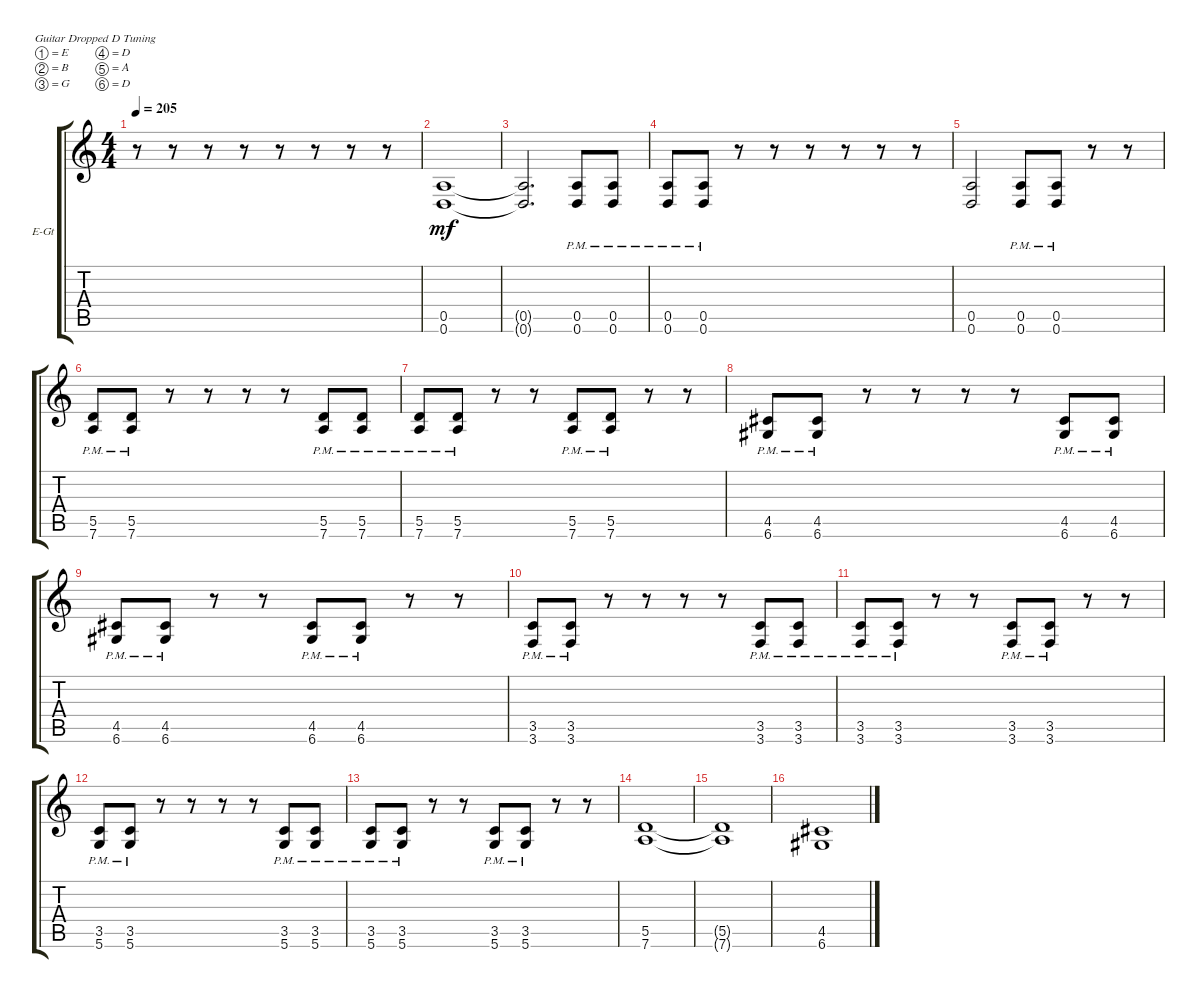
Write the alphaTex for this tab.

\defaultSystemsLayout 4
\bracketExtendMode groupsimilarinstruments
\firstSystemTrackNameOrientation horizontal
\otherSystemsTrackNameOrientation horizontal
\track ("left" "E-Gt") {instrument overdrivenguitar}
\staff {score tabs}
\tuning (E4 B3 G3 D3 A2 D2)
\ts (4 4)
\tempo 205
\clef g2
\ks c
r.8{dy mf} r.8 r.8 r.8 r.8 r.8 r.8 r.8 |
(0.6 0.5).1 |
(0.6{t} 0.5{t}).2{d} (0.6{pm} 0.5{pm}).8 (0.6{pm} 0.5{pm}).8 |
(0.6{pm} 0.5{pm}).8 (0.6{pm} 0.5{pm}).8 r.8 r.8 r.8 r.8 r.8 r.8 |
(0.6 0.5).2 (0.6{pm} 0.5{pm}).8 (0.6{pm} 0.5{pm}).8 r.8 r.8 |
(7.6{pm} 5.5{pm}).8 (7.6{pm} 5.5{pm}).8 r.8 r.8 r.8 r.8 (7.6{pm} 5.5{pm}).8 (7.6{pm} 5.5{pm}).8 |
(7.6{pm} 5.5{pm}).8 (7.6{pm} 5.5{pm}).8 r.8 r.8 (7.6{pm} 5.5{pm}).8 (7.6{pm} 5.5{pm}).8 r.8 r.8 |
(6.6{pm} 4.5{pm}).8 (6.6{pm} 4.5{pm}).8 r.8 r.8 r.8 r.8 (6.6{pm} 4.5{pm}).8 (6.6{pm} 4.5{pm}).8 |
(6.6{pm} 4.5{pm}).8 (6.6{pm} 4.5{pm}).8 r.8 r.8 (6.6{pm} 4.5{pm}).8 (6.6{pm} 4.5{pm}).8 r.8 r.8 |
(3.6{pm} 3.5{pm}).8 (3.6{pm} 3.5{pm}).8 r.8 r.8 r.8 r.8 (3.6{pm} 3.5{pm}).8 (3.6{pm} 3.5{pm}).8 |
(3.6{pm} 3.5{pm}).8 (3.6{pm} 3.5{pm}).8 r.8 r.8 (3.6{pm} 3.5{pm}).8 (3.6{pm} 3.5{pm}).8 r.8 r.8 |
(5.6{pm} 3.5{pm}).8 (5.6{pm} 3.5{pm}).8 r.8 r.8 r.8 r.8 (5.6{pm} 3.5{pm}).8 (5.6{pm} 3.5{pm}).8 |
(5.6{pm} 3.5{pm}).8 (5.6{pm} 3.5{pm}).8 r.8 r.8 (5.6{pm} 3.5{pm}).8 (5.6{pm} 3.5{pm}).8 r.8 r.8 |
(7.6 5.5).1 |
(5.5{t} 7.6{t}).1 |
(6.6 4.5).1
